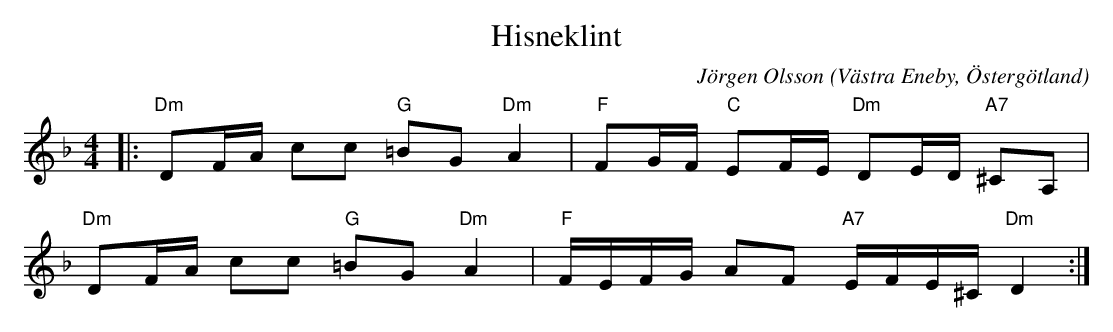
X:1
T:Hisneklint
C:Jörgen Olsson
O:Västra Eneby, Östergötland
M:4/4
L:1/8
K:Dm
|:"Dm"DF/A/ cc "G"=BG"Dm"A2|"F"FG/F/ "C"EF/E/ "Dm"DE/D/ "A7"^CA,|
"Dm"DF/A/ cc "G"=BG"Dm"A2|"F"F/E/F/G/ AF "A7"E/F/E/^C/ "Dm"D2 :|
